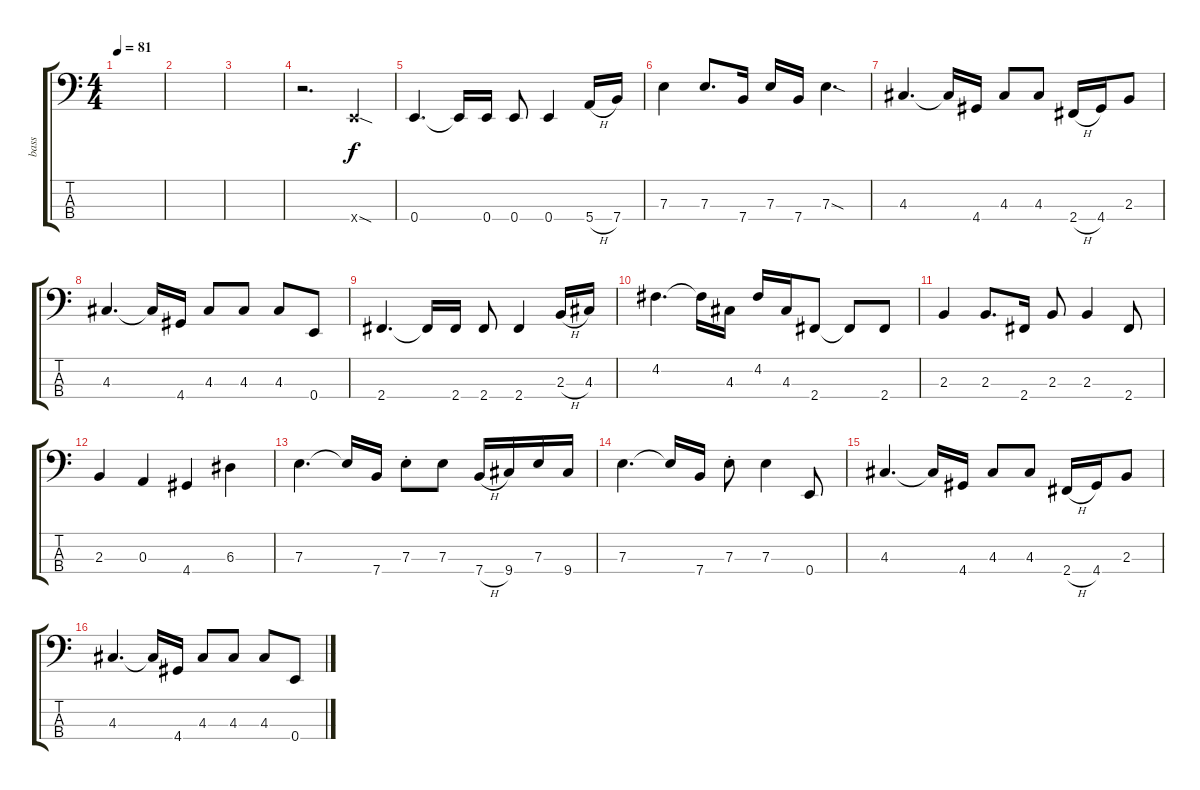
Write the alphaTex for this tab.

\track ("bass" "bass") {instrument electricbassfinger}
\staff {score tabs}
\tuning (G2 D2 A1 E1) {hide}
\ts (4 4)
\tempo 81
\clef f4
\ks c
|
|
|
r.2{d} 0.4{sod x}.4 |
0.4.4{d} 0.4{t}.16 0.4.16 0.4.8 0.4.4 5.4{h}.16 7.4.16 |
7.3.4 7.3.8{d} 7.4.16 7.3.16 7.4.16 7.3{sod}.4{d} |
4.3.4{d} 4.3{t}.16 4.4.16 4.3.8 4.3.8 2.4{h}.16 4.4.16 2.3.8 |
4.3.4{d} 4.3{t}.16 4.4.16 4.3.8 4.3.8 4.3.8 0.4.8 |
2.4.4{d} 2.4{t}.16 2.4.16 2.4.8 2.4.4 2.3{h}.16 4.3.16 |
4.2.4{d} 4.2{t}.16 4.3.16 4.2.16 4.3.16 2.4.8 2.4{t}.8 2.4.8 |
2.3.4 2.3.8{d} 2.4.16 2.3.8 2.3.4 2.4.8 |
2.3.4 0.3.4 4.4.4 6.3.4 |
7.3.4{d} 7.3{t}.16 7.4.16 7.3{st}.8 7.3.8 7.4{h}.16 9.4.16 7.3.16 9.4.16 |
7.3.4{d} 7.3{t}.16 7.4.16 7.3{st}.8 7.3.4 0.4.8 |
4.3.4{d} 4.3{t}.16 4.4.16 4.3.8 4.3.8 2.4{h}.16 4.4.16 2.3.8 |
4.3.4{d} 4.3{t}.16 4.4.16 4.3.8 4.3.8 4.3.8 0.4.8
